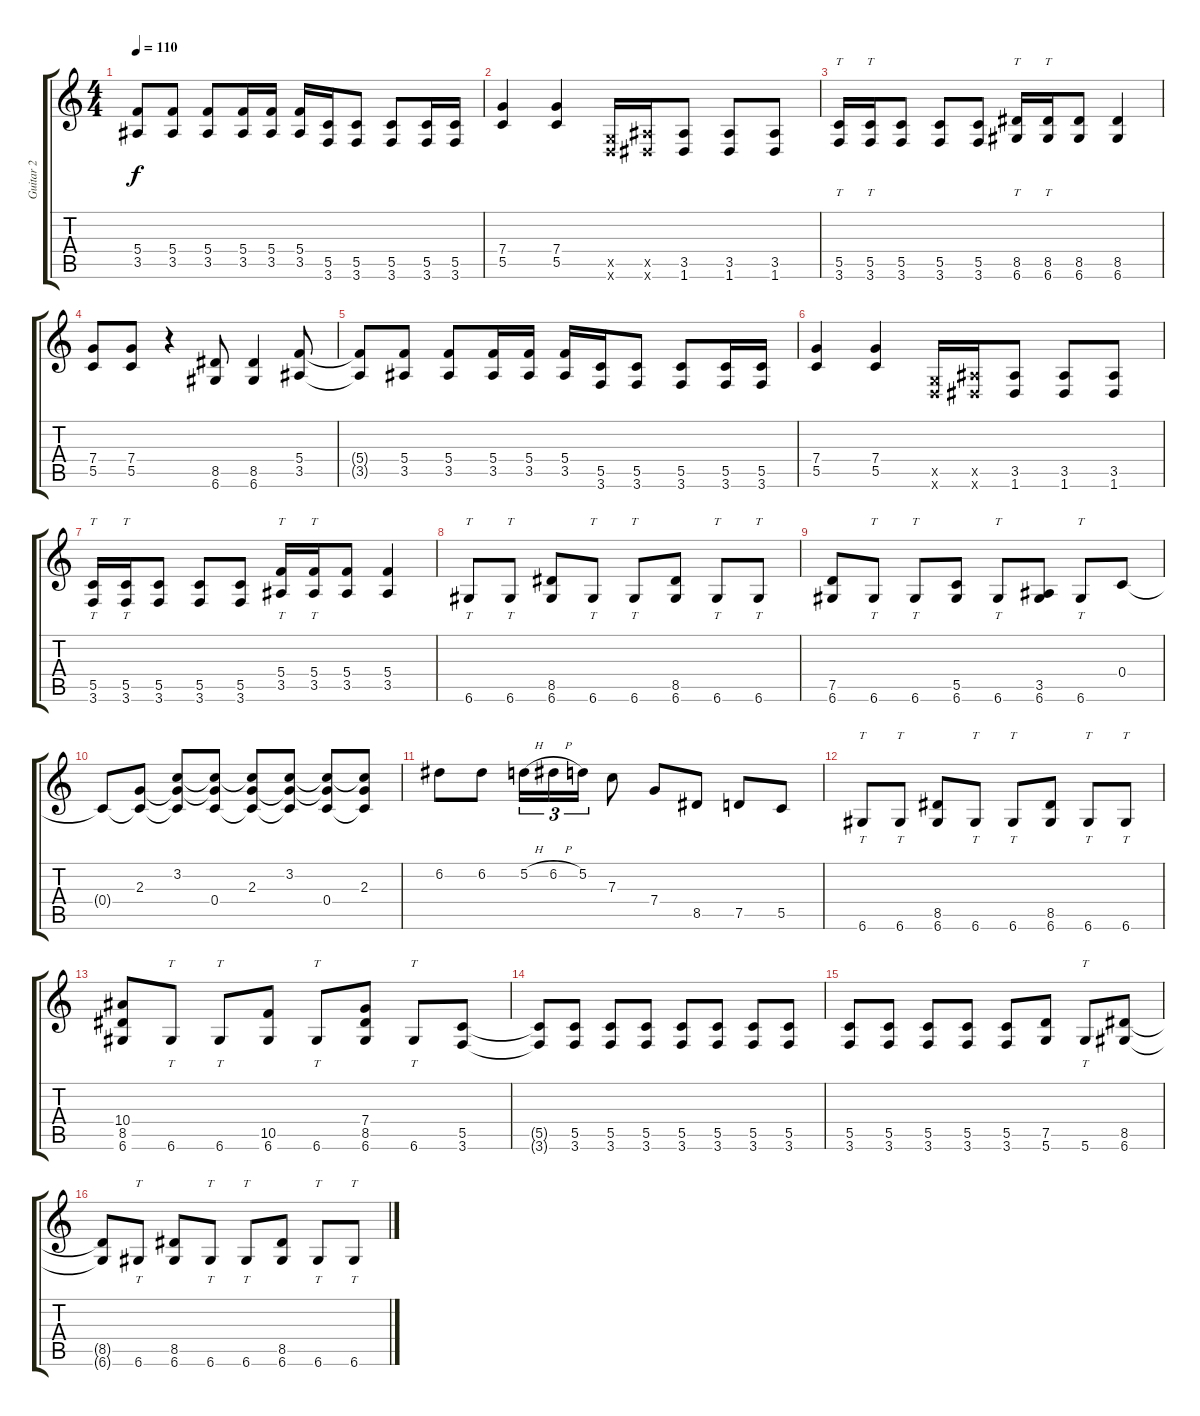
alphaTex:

\track ("Guitar 2" "Guitar 2") {instrument distortionguitar}
\staff {score tabs}
\tuning (D4 A3 F3 C3 G2 D2) {hide}
\ts (4 4)
\tempo 110
\clef g2
\ks c
(5.4{t} 3.5{t}).8{dy f} (5.4 3.5).8 (5.4 3.5).8 (5.4 3.5).16 (5.4 3.5).16 (5.4 3.5).16 (5.5 3.6).16 (5.5 3.6).8 (5.5 3.6).8 (5.5 3.6).16 (5.5 3.6).16 |
(7.4 5.5).4 (7.4 5.5).4 (0.5{x} 0.6{x}).16 (3.5{x} 1.6{x}).16 (3.5 1.6).8 (3.5 1.6).8 (3.5 1.6).8 |
(5.5 3.6).16{tt} (5.5 3.6).16{tt} (5.5 3.6).8 (5.5 3.6).8 (5.5 3.6).8 (8.5 6.6).16{tt} (8.5 6.6).16{tt} (8.5 6.6).8 (8.5 6.6).4 |
(7.4 5.5).8 (7.4 5.5).8 r.4 (8.5 6.6).8 (8.5 6.6).4 (5.4 3.5).8 |
(5.4{t} 3.5{t}).8 (5.4 3.5).8 (5.4 3.5).8 (5.4 3.5).16 (5.4 3.5).16 (5.4 3.5).16 (5.5 3.6).16 (5.5 3.6).8 (5.5 3.6).8 (5.5 3.6).16 (5.5 3.6).16 |
(7.4 5.5).4 (7.4 5.5).4 (0.5{x} 0.6{x}).16 (3.5{x} 1.6{x}).16 (3.5 1.6).8 (3.5 1.6).8 (3.5 1.6).8 |
(5.5 3.6).16{tt} (5.5 3.6).16{tt} (5.5 3.6).8 (5.5 3.6).8 (5.5 3.6).8 (5.4 3.5).16{tt} (5.4 3.5).16{tt} (5.4 3.5).8 (5.4 3.5).4 |
6.6.8{tt} 6.6.8{tt} (8.5 6.6).8 6.6.8{tt} 6.6.8{tt} (8.5 6.6).8 6.6.8{tt} 6.6.8{tt} |
(7.5 6.6).8 6.6.8{tt} 6.6.8{tt} (5.5 6.6).8 6.6.8{tt} (3.5 6.6).8 6.6.8{tt} 0.4.8 |
0.4{t}.8 (2.3 0.4{t}).8 (3.2 2.3{t} 0.4{t}).8 (3.2{t} 2.3{t} 0.4).8 (3.2{t} 2.3 0.4{t}).8 (3.2 2.3{t} 0.4{t}).8 (3.2{t} 2.3{t} 0.4).8 (3.2{t} 2.3 0.4{t}).8 |
6.2.8 6.2.8 5.2{h}.16{tu (3 2)} 6.2{h}.16{tu (3 2)} 5.2.16{tu (3 2)} 7.3.8 7.4.8 8.5.8 7.5.8 5.5.8 |
6.6.8{tt} 6.6.8{tt} (8.5 6.6).8 6.6.8{tt} 6.6.8{tt} (8.5 6.6).8 6.6.8{tt} 6.6.8{tt} |
(10.4 8.5 6.6).8 6.6.8{tt} 6.6.8{tt} (10.5 6.6).8 6.6.8{tt} (7.4 8.5 6.6).8 6.6.8{tt} (5.5 3.6).8 |
(5.5{t} 3.6{t}).8 (5.5 3.6).8 (5.5 3.6).8 (5.5 3.6).8 (5.5 3.6).8 (5.5 3.6).8 (5.5 3.6).8 (5.5 3.6).8 |
(5.5 3.6).8 (5.5 3.6).8 (5.5 3.6).8 (5.5 3.6).8 (5.5 3.6).8 (7.5 5.6).8 5.6.8{tt} (8.5 6.6).8 |
(8.5{t} 6.6{t}).8 6.6.8{tt} (8.5 6.6).8 6.6.8{tt} 6.6.8{tt} (8.5 6.6).8 6.6.8{tt} 6.6.8{tt}
